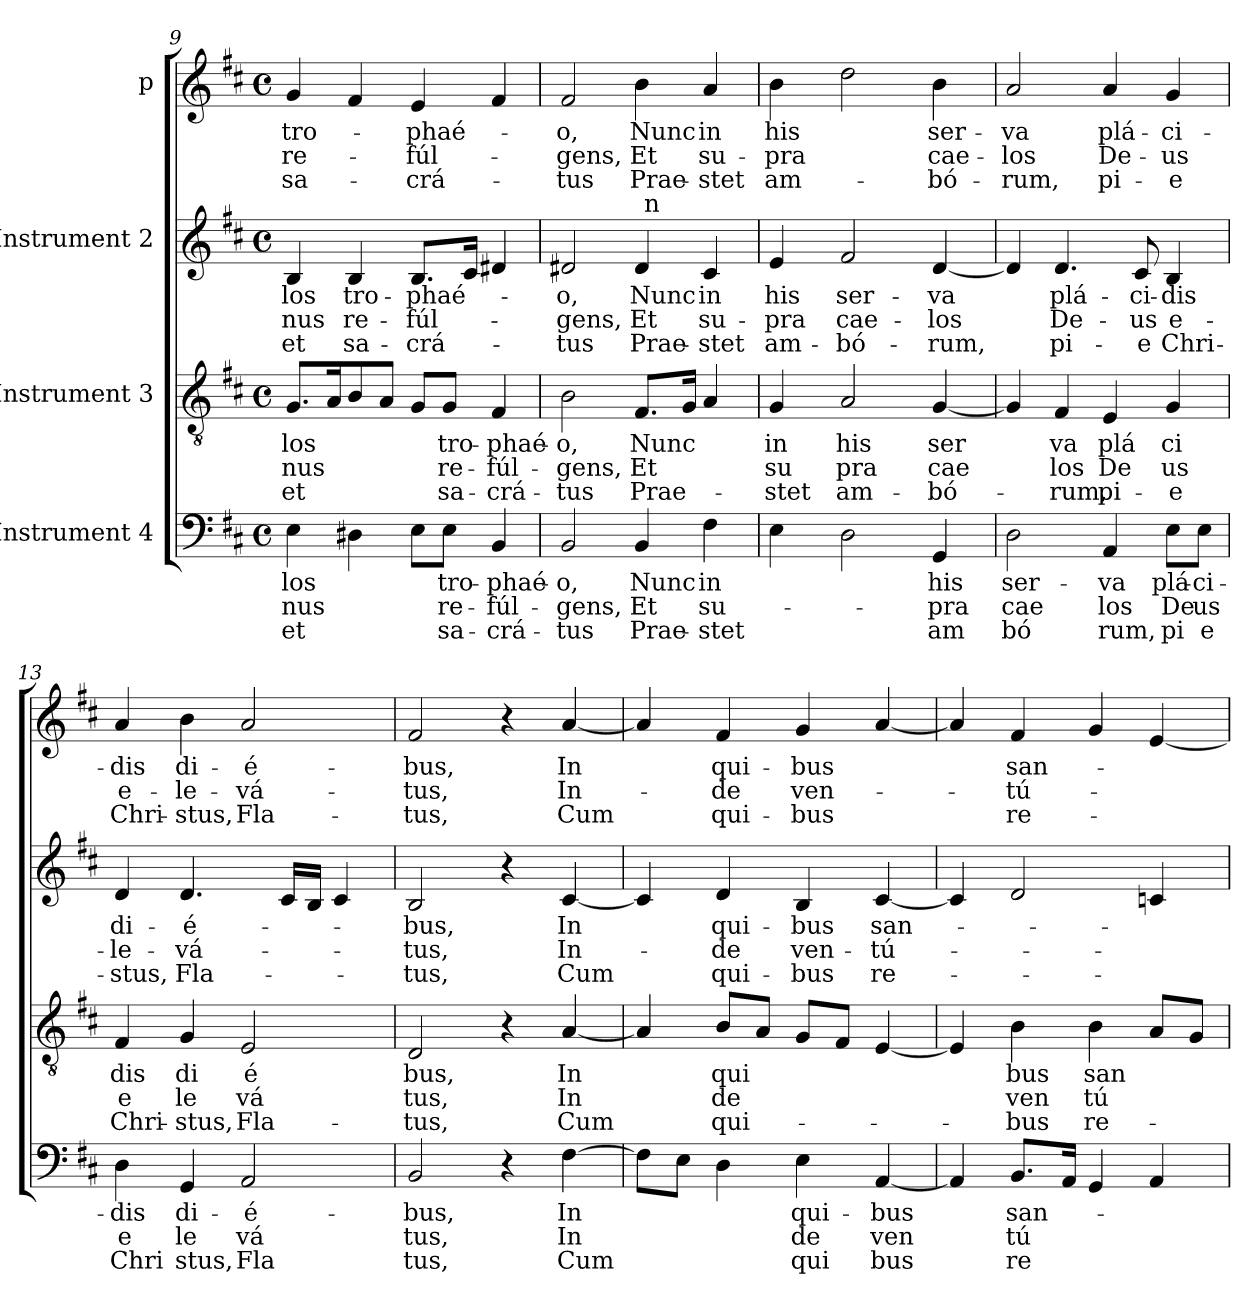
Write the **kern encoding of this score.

**kern	**text	**text	**text	**kern	**text	**text	**text	**kern	**text	**text	**text	**kern	**text	**text	**text
*part4	*part4	*part4	*part4	*part3	*part3	*part3	*part3	*part2	*part2	*part2	*part2	*part1	*part1	*part1	*part1
*staff4	*staff4	*staff4	*staff4	*staff3	*staff3	*staff3	*staff3	*staff2	*staff2	*staff2	*staff2	*staff1	*staff1	*staff1	*staff1
*I"Instrument 4	*	*	*	*I"Instrument 3	*	*	*	*I"Instrument 2	*	*	*	*I"p	*	*	*
*clefF4	*	*	*	*clefGv2	*	*	*	*clefG2	*	*	*	*clefG2	*	*	*
*k[f#c#]	*	*	*	*k[f#c#]	*	*	*	*k[f#c#]	*	*	*	*k[f#c#]	*	*	*
*D:	*	*	*	*D:	*	*	*	*D:	*	*	*	*D:	*	*	*
*M4/4	*	*	*	*M4/4	*	*	*	*M4/4	*	*	*	*M4/4	*	*	*
*met(c)	*	*	*	*met(c)	*	*	*	*met(c)	*	*	*	*met(c)	*	*	*
=9	=9	=9	=9	=9	=9	=9	=9	=9	=9	=9	=9	=9	=9	=9	=9
!	!LO:LY:b	!LO:LY:b	!LO:LY:b:cj	!	!LO:LY:b	!LO:LY:b	!LO:LY:b:cj	!	!LO:LY:b:cj	!LO:LY:b:cj	!LO:LY:b:cj	!	!LO:LY:b	!LO:LY:b:cj	!LO:LY:b:cj
4E\	los	nus	et	8.G/L	los	nus	et	4B/	los	nus	et	4g/	tro-	-re-	-sa-
.	.	.	.	16A/	.	.	.	.	.	.	.	.	.	.	.
!	!	!	!	!	!	!	!	!	!LO:LY:b:cj	!LO:LY:b:cj	!LO:LY:b:cj	!	!	!	!
4D#X\	.	.	.	8B/	.	.	.	4B/	tro-	-re-	-sa-	4f#/	.	.	.
.	.	.	.	8A/J	.	.	.	.	.	.	.	.	.	.	.
!	!	!	!	!	!	!	!	!	!LO:LY:b	!LO:LY:b	!LO:LY:b	!	!LO:LY:b	!LO:LY:b	!LO:LY:b
8E\L	.	.	.	8G/L	.	.	.	8.B/L	-phaé-	-fúl-	-crá-	4e/	-phaé-	-fúl-	-crá-
!	!LO:LY:b:cj	!LO:LY:b:cj	!LO:LY:b:cj	!	!LO:LY:b:cj	!LO:LY:b:cj	!LO:LY:b:cj	!	!	!	!	!	!	!	!
8E\J	tro-	-re-	-sa-	8G/J	tro-	-re-	-sa-	.	.	.	.	.	.	.	.
.	.	.	.	.	.	.	.	16c#/J	.	.	.	.	.	.	.
!	!LO:LY:b:cj	!LO:LY:b:cj	!LO:LY:b:cj	!	!LO:LY:b:cj	!LO:LY:b:cj	!LO:LY:b:cj	!	!	!	!	!	!	!	!
4BB/	-phaé-	-fúl-	-crá-	4F#/	-phaé-	-fúl-	-crá-	4d#X/	.	.	.	4f#/	.	.	.
=10	=10	=10	=10	=10	=10	=10	=10	=10	=10	=10	=10	=10	=10	=10	=10
!	!LO:LY:b:cj	!LO:LY:b:cj	!LO:LY:b:cj	!	!LO:LY:b:cj	!LO:LY:b:cj	!LO:LY:b:cj	!	!LO:LY:b:cj	!LO:LY:b:cj	!LO:LY:b:cj	!	!LO:LY:b:cj	!LO:LY:b:cj	!LO:LY:b:cj
*	*	*	*	*	*	*	*	*^	*	*	*	*	*	*	*
2BB/	-o,	gens,	tus	2B\	-o,	gens,	tus	2d#X/	2ryy	-o,	gens,	tus	2f#/	-o,	gens,	tus
!	!LO:LY:b:cj	!LO:LY:b:cj	!LO:LY:b:cj	!	!LO:LY:b	!LO:LY:b:cj	!LO:LY:b	!	!	!LO:LY:b:cj	!LO:LY:b:cj	!LO:LY:b:cj	!	!LO:LY:b:cj	!LO:LY:b:cj	!LO:LY:b:cj
4BB/	Nunc	Et	Prae-	8.F#/L	Nunc	Et	Prae-	4d#/	64ryy	Nunc	Et	Prae-	4b\	Nunc	Et	Prae-
!	!	!	!	!	!	!	!	!	!LO:TX:a:t=n	!	!	!	!	!	!	!
.	.	.	.	.	.	.	.	.	4ryy	.	.	.	.	.	.	.
.	.	.	.	16G/J	.	.	.	.	.	.	.	.	.	.	.	.
!	!LO:LY:b:cj	!LO:LY:b:cj	!LO:LY:b	!	!	!	!	!	!	!LO:LY:b:cj	!LO:LY:b:cj	!LO:LY:b:cj	!	!LO:LY:b:cj	!LO:LY:b:cj	!LO:LY:b:cj
4F#\	-in	su-	-stet	4A/	.	.	.	4c#/	.	-in	su-	-stet	4a/	-in	su-	-stet
.	.	.	.	.	.	.	.	.	8...ryy	.	.	.	.	.	.	.
!!LO:PB:g=z
=11	=11	=11	=11	=11	=11	=11	=11	=11	=11	=11	=11	=11	=11	=11	=11	=11
!	!	!	!	!	!LO:LY:b:cj	!LO:LY:b:cj	!LO:LY:b:cj	!	!	!LO:LY:b:cj	!LO:LY:b:cj	!LO:LY:b:cj	!	!LO:LY:b	!LO:LY:b	!LO:LY:b
*^	*	*	*	*	*	*	*	*v	*v	*	*	*	*	*	*	*
4E\	8ryy	.	.	.	4G/	-in	su	stet	4e/	his	pra	am-	4b\	his	pra	am-
.	32ryy	.	.	.	.	.	.	.	.	.	.	.	.	.	.	.
.	2ryy	.	.	.	.	.	.	.	.	.	.	.	.	.	.	.
!	!	!	!	!	!	!LO:LY:b:cj	!LO:LY:b:cj	!LO:LY:b:cj	!	!LO:LY:b:cj	!LO:LY:b:cj	!LO:LY:b:cj	!	!	!	!
2D\	.	.	.	.	2A/	his	pra	am-	2f#/	-ser-	-cae-	-bó-	2dd\	.	.	.
.	4ryy	.	.	.	.	.	.	.	.	.	.	.	.	.	.	.
!	!	!LO:LY:b:cj	!LO:LY:b:cj	!LO:LY:b:cj	!	!LO:LY:b:cj	!LO:LY:b:cj	!LO:LY:b:cj	!	!LO:LY:b:cj	!LO:LY:b:cj	!LO:LY:b:cj	!	!LO:LY:b:cj	!LO:LY:b:cj	!LO:LY:b:cj
4GG/	.	his	pra	am	[<4G/	-ser	cae	bó-	[<4d/	-va	los	rum,	4b\	-ser-	-cae-	-bó-
.	16.ryy	.	.	.	.	.	.	.	.	.	.	.	.	.	.	.
=12	=12	=12	=12	=12	=12	=12	=12	=12	=12	=12	=12	=12	=12	=12	=12	=12
!	!	!LO:LY:b:cj	!LO:LY:b:cj	!LO:LY:b:cj	!	!	!	!	!	!	!	!	!	!LO:LY:b:cj	!LO:LY:b:cj	!LO:LY:b:cj
*v	*v	*	*	*	*	*	*	*	*	*	*	*	*	*	*	*
2D\	ser-	-cae	bó	4G/]	.	.	.	4d/]	.	.	.	2a/	-va	los	rum,
!	!	!	!	!	!LO:LY:b:cj	!LO:LY:b:cj	!LO:LY:b:cj	!	!LO:LY:b:cj	!LO:LY:b:cj	!LO:LY:b:cj	!	!	!	!
.	.	.	.	4F#/	-va	los	rum,	4.d/	plá-	-De-	-pi-	.	.	.	.
!	!LO:LY:b:cj	!LO:LY:b:cj	!LO:LY:b:cj	!	!LO:LY:b:cj	!LO:LY:b:cj	!LO:LY:b:cj	!	!	!	!	!	!LO:LY:b:cj	!LO:LY:b:cj	!LO:LY:b:cj
4AA/	va	los	rum,	4E/	plá	De	pi-	.	.	.	.	4a/	plá-	-De-	-pi-
!	!	!	!	!	!	!	!	!	!LO:LY:b:cj	!LO:LY:b:cj	!LO:LY:b:cj	!	!	!	!
.	.	.	.	.	.	.	.	8c#/	-ci-	-us	e	.	.	.	.
!	!LO:LY:b:cj	!LO:LY:b:cj	!LO:LY:b:cj	!	!LO:LY:b:cj	!LO:LY:b:cj	!LO:LY:b:cj	!	!LO:LY:b:cj	!LO:LY:b:cj	!LO:LY:b:cj	!	!LO:LY:b:cj	!LO:LY:b:cj	!LO:LY:b:cj
8E\L	plá-	-De	pi	4G/	-ci	us	e	4B/	dis	e-	-Chri-	4g/	-ci-	-us	e
!	!LO:LY:b:cj	!LO:LY:b:cj	!LO:LY:b:cj	!	!	!	!	!	!	!	!	!	!	!	!
8E\J	ci-	-us	e	.	.	.	.	.	.	.	.	.	.	.	.
=13	=13	=13	=13	=13	=13	=13	=13	=13	=13	=13	=13	=13	=13	=13	=13
!	!LO:LY:b:cj	!LO:LY:b:cj	!LO:LY:b:cj	!	!LO:LY:b:cj	!LO:LY:b:cj	!LO:LY:b:cj	!	!LO:LY:b:cj	!LO:LY:b:cj	!LO:LY:b:cj	!	!LO:LY:b:cj	!LO:LY:b:cj	!LO:LY:b:cj
4D\	dis	e	Chri	4F#/	dis	e	Chri-	4d/	-di-	-le-	-stus,	4a/	dis	e-	-Chri-
!	!LO:LY:b:cj	!LO:LY:b:cj	!LO:LY:b:cj	!	!LO:LY:b:cj	!LO:LY:b:cj	!LO:LY:b:cj	!	!LO:LY:b:cj	!LO:LY:b:cj	!LO:LY:b	!	!LO:LY:b:cj	!LO:LY:b:cj	!LO:LY:b:cj
4GG/	di-	-le	stus,	4G/	-di	le	stus,	4.d/	é-	-vá-	-Fla-	4b\	-di-	-le-	-stus,
!	!LO:LY:b:cj	!LO:LY:b:cj	!LO:LY:b:cj	!	!LO:LY:b:cj	!LO:LY:b:cj	!LO:LY:b:cj	!	!	!	!	!	!LO:LY:b:cj	!LO:LY:b:cj	!LO:LY:b:cj
2AA/	é-	-vá	Fla	2E/	é	vá	Fla-	.	.	.	.	2a/	é-	-vá-	-Fla-
.	.	.	.	.	.	.	.	16c#/L	.	.	.	.	.	.	.
.	.	.	.	.	.	.	.	16B/J	.	.	.	.	.	.	.
.	.	.	.	.	.	.	.	4c#/	.	.	.	.	.	.	.
=14	=14	=14	=14	=14	=14	=14	=14	=14	=14	=14	=14	=14	=14	=14	=14
!	!LO:LY:b:cj	!LO:LY:b:cj	!LO:LY:b:cj	!	!LO:LY:b:cj	!LO:LY:b:cj	!LO:LY:b:cj	!	!LO:LY:b:cj	!LO:LY:b:cj	!LO:LY:b:cj	!	!LO:LY:b:cj	!LO:LY:b:cj	!LO:LY:b:cj
2BB/	bus,	tus,	tus,	2D/	-bus,	tus,	tus,	2B/	-bus,	tus,	tus,	2f#/	-bus,	tus,	tus,
4r	.	.	.	4r	.	.	.	4r	.	.	.	4r	.	.	.
!	!LO:LY:b:cj	!LO:LY:b:cj	!LO:LY:b	!	!LO:LY:b:cj	!LO:LY:b:cj	!LO:LY:b:cj	!	!LO:LY:b:cj	!LO:LY:b:cj	!LO:LY:b:cj	!	!LO:LY:b:cj	!LO:LY:b:cj	!LO:LY:b:cj
[>4F#\	In	In	Cum	[<4A/	In	In	Cum	[<4c#/	In	In-	-Cum	[<4a/	In	In-	-Cum
=15	=15	=15	=15	=15	=15	=15	=15	=15	=15	=15	=15	=15	=15	=15	=15
8F#\L]	.	.	.	4A/]	.	.	.	4c#/]	.	.	.	4a/]	.	.	.
8E\J	.	.	.	.	.	.	.	.	.	.	.	.	.	.	.
!	!	!	!	!	!LO:LY:b	!LO:LY:b:cj	!LO:LY:b	!	!LO:LY:b:cj	!LO:LY:b:cj	!LO:LY:b:cj	!	!LO:LY:b:cj	!LO:LY:b:cj	!LO:LY:b:cj
4D\	.	.	.	8B/L	qui	de	qui-	4d/	qui-	-de	qui-	4f#/	qui-	-de	qui-
.	.	.	.	8A/J	.	.	.	.	.	.	.	.	.	.	.
!	!LO:LY:b:cj	!LO:LY:b:cj	!LO:LY:b:cj	!	!	!	!	!	!LO:LY:b:cj	!LO:LY:b:cj	!LO:LY:b:cj	!	!LO:LY:b	!LO:LY:b	!LO:LY:b
4E\	qui-	-de	qui	8G/L	.	.	.	4B/	-bus	ven-	-bus	4g/	-bus	ven-	-bus
.	.	.	.	8F#/J	.	.	.	.	.	.	.	.	.	.	.
!	!LO:LY:b:cj	!LO:LY:b:cj	!LO:LY:b:cj	!	!	!	!	!	!LO:LY:b	!LO:LY:b:cj	!LO:LY:b:cj	!	!	!	!
[<4AA/	bus	ven	bus	[<4E/	.	.	.	[<4c#/	san-	-tú-	-re-	[<4a/	.	.	.
=16	=16	=16	=16	=16	=16	=16	=16	=16	=16	=16	=16	=16	=16	=16	=16
4AA/]	.	.	.	4E/]	.	.	.	4c#/]	.	.	.	4a/]	.	.	.
!	!LO:LY:b	!LO:LY:b:cj	!LO:LY:b:cj	!	!LO:LY:b:cj	!LO:LY:b:cj	!LO:LY:b:cj	!	!	!	!	!	!LO:LY:b	!LO:LY:b:cj	!LO:LY:b:cj
8.BB/L	san-	-tú	re	4B\	-bus	ven	bus	2d/	.	.	.	4f#/	san-	-tú-	-re-
16AA/J	.	.	.	.	.	.	.	.	.	.	.	.	.	.	.
!	!	!	!	!	!LO:LY:b	!LO:LY:b:cj	!LO:LY:b:cj	!	!	!	!	!	!	!	!
4GG/	.	.	.	4B\	san	tú	re-	.	.	.	.	4g/	.	.	.
4AA/	.	.	.	8A/L	.	.	.	4cn/	.	.	.	[<4e/	.	.	.
.	.	.	.	8G/J	.	.	.	.	.	.	.	.	.	.	.
=	=	=	=	=	=	=	=	=	=	=	=	=	=	=	=
*-	*-	*-	*-	*-	*-	*-	*-	*-	*-	*-	*-	*-	*-	*-	*-
